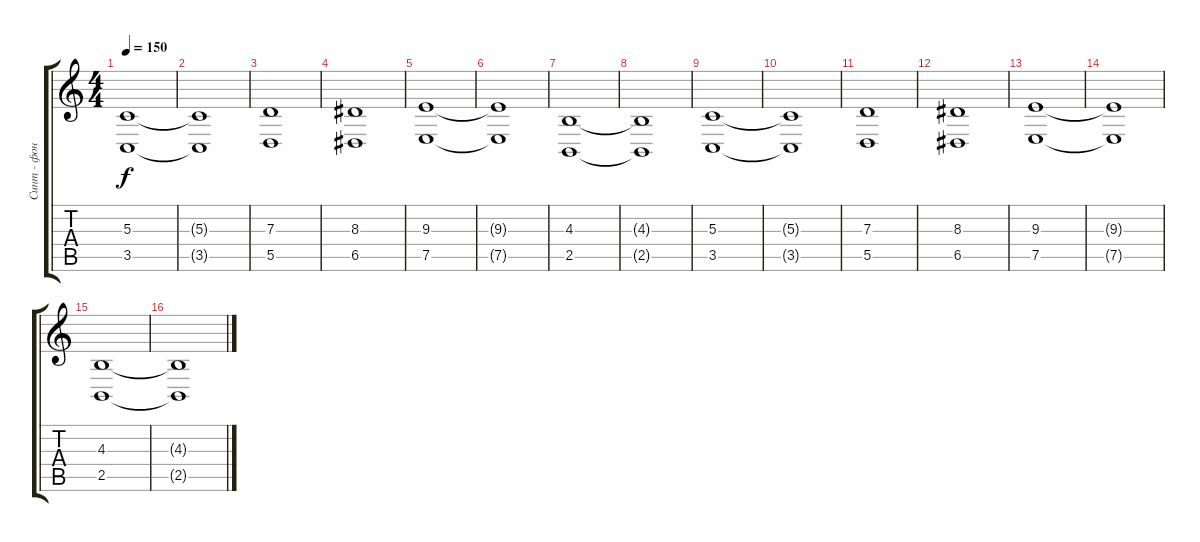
\track ("Синт - фон" "Синт - фон") {instrument stringensemble1}
\staff {score tabs}
\tuning (E4 B3 G3 D3 A2 E2) {hide}
\ts (4 4)
\tempo 150
\clef g2
\ks c
(5.3 3.5).1{dy f} |
(5.3{t} 3.5{t}).1 |
(7.3 5.5).1 |
(8.3 6.5).1 |
(9.3 7.5).1 |
(9.3{t} 7.5{t}).1 |
(4.3 2.5).1 |
(4.3{t} 2.5{t}).1 |
(5.3 3.5).1 |
(5.3{t} 3.5{t}).1 |
(7.3 5.5).1 |
(8.3 6.5).1 |
(9.3 7.5).1 |
(9.3{t} 7.5{t}).1 |
(4.3 2.5).1 |
(4.3{t} 2.5{t}).1
